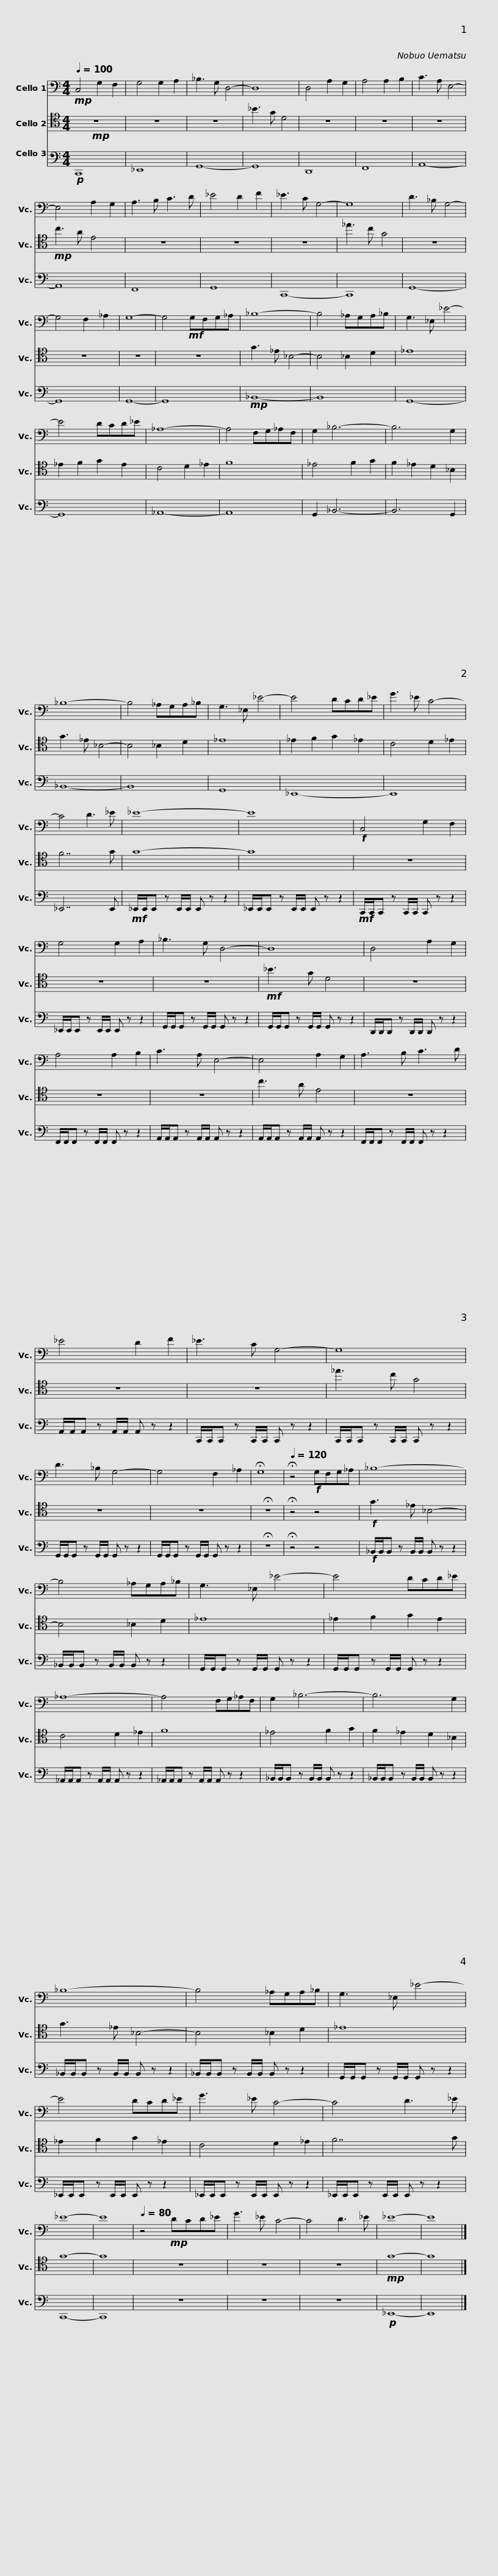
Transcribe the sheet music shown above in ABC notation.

X:1
%%score 1 2 3
L:1/8
Q:1/4=100
M:4/4
I:linebreak $
K:C
V:1 bass
V:2 tenor
V:3 bass
V:1
!mp! C,4 G,2 F,2 | G,4 G,2 A,2 | _B,3 G, D,4- | D,8 | D,4 A,2 G,2 | %5
 A,4 A,2 B,2 | C3 A, E,4- | E,4 A,2 G,2 | A,3 B, C3 D |$ _E4 D2 F2 | %10
 _E3 C G,4- | G,8 | D3 _B, G,4- | G,4 F,2 _A,2 | G,8- | %15
 G,4!mf! G,F,G,_A, | _B,8- | B,4 _A,G,A,_B, |$ G,3 _E, _E4- | E4 DCD_E | %20
 _A,8- | A,4 F,G,_A,F, | G,2 _B,6- | B,6 G,2 | _B,8- |$ %25
 B,4 _A,G,A,_B, | G,3 _E, _E4- | E4 DCD_E | G3 _E C4- | C4 D3 _E |$ %30
 _E8- | E8 |!f! C,4 G,2 F,2 | G,4 G,2 A,2 |$ _B,3 G, D,4- | %35
 D,8 | D,4 A,2 G,2 | A,4 A,2 B,2 |$ C3 A, E,4- | E,4 A,2 G,2 | %40
 A,3 B, C3 D | _E4 D2 F2 |$ _E3 C G,4- | G,8 | D3 _B, G,4- | %45
 G,4 F,2 _A,2 | !fermata!G,8 |$[Q:1/4=120] !fermata!z4!f! G,F,G,_A, | _B,8- | B,4 _A,G,A,_B, | %50
 G,3 _E, _E4- |$ E4 DCD_E | _A,8- | A,4 F,G,_A,F, | G,2 _B,6- |$ %55
 B,6 G,2 | _B,8- | B,4 _A,G,A,_B, | G,3 _E, _E4- |$ E4 DCD_E | %60
 G3 _E C4- | C4 D3 _E | _E8- | E8 |$[Q:1/4=80] z4!mp! DCD_E | %65
 G3 _E C4- | C4 D3 _E | _E8- | E8 |] %69
V:2
!mp! z8 | z8 | z8 | _B3 G D4 | z8 | %5
 z8 | z8 |!mp! c3 A E4 | z8 |$ z8 | %10
 z8 | _e3 c G4 | z8 | z8 | z8 | %15
 z8 | G3 _E _B,4- | B,4 _B,2 D2 |$ _E8 | _E2 F2 G2 E2 | %20
 C4 D2 _E2 | F8 | _E4 F2 G2 | F2 _E2 D2 _B,2 | G3 _E _B,4- |$ %25
 B,4 _B,2 D2 | _E8 | _E2 F2 G2 _E2 | C4 D2 _E2 | F7 G |$ %30
 G8- | G8 | z8 | z8 |$ z8 | %35
!mf! _B3 G D4 | z8 | z8 |$ z8 | c3 A E4 | %40
 z8 | z8 |$ z8 | _e3 c G4 | z8 | %45
 z8 | !fermata!z8 |$ !fermata!z4 z4 |!f! G3 _E _B,4- | B,4 _B,2 D2 | %50
 _E8 |$ _E2 F2 G2 E2 | C4 D2 _E2 | F8 | _E4 F2 G2 |$ %55
 F2 _E2 D2 _B,2 | G3 _E _B,4- | B,4 _B,2 D2 | _E8 |$ _E2 F2 G2 _E2 | %60
 C4 D2 _E2 | F7 G | G8- | G8 |$ z8 | %65
 z8 | z8 |!mp! G8- | G8 |] %69
V:3
!p! C,,8 | _E,,8 | G,,8- | G,,8 | D,,8 | %5
 F,,8 | A,,8- | A,,8 | F,,8 |$ G,,8 | %10
 C,,8- | C,,8 | G,,8- | G,,8 | G,,8- | %15
 G,,8 |!mp! _B,,8- | B,,8 |$ G,,8- | G,,8 | %20
 _A,,8- | A,,8 | G,,2 _B,,6- | B,,6 G,,2 | _B,,8- |$ %25
 B,,8 | G,,8 | _E,,8- | E,,8 | _E,,7 E,, |$ %30
!mf! _E,,/E,,/E,, z E,,/E,,/ E,, z z2 | _E,,/E,,/E,, z E,,/E,,/ E,, z z2 |!mf! C,,/C,,/C,, z C,,/C,,/ C,, z z2 | _E,,/E,,/E,, z E,,/E,,/ E,, z z2 |$ G,,/G,,/G,, z G,,/G,,/ G,, z z2 | %35
 G,,/G,,/G,, z G,,/G,,/ G,, z z2 | D,,/D,,/D,, z D,,/D,,/ D,, z z2 | F,,/F,,/F,, z F,,/F,,/ F,, z z2 |$ A,,/A,,/A,, z A,,/A,,/ A,, z z2 | A,,/A,,/A,, z A,,/A,,/ A,, z z2 | %40
 F,,/F,,/F,, z F,,/F,,/ F,, z z2 | A,,/A,,/A,, z A,,/A,,/ A,, z z2 |$ C,,/C,,/C,, z C,,/C,,/ C,, z z2 | C,,/C,,/C,, z C,,/C,,/ C,, z z2 | G,,/G,,/G,, z G,,/G,,/ G,, z z2 | %45
 G,,/G,,/G,, z G,,/G,,/ G,, z z2 | !fermata!z8 |$ !fermata!z4 z4 |!f! _B,,/B,,/B,, z B,,/B,,/ B,, z z2 | _B,,/B,,/B,, z B,,/B,,/ B,, z z2 | %50
 G,,/G,,/G,, z G,,/G,,/ G,, z z2 |$ G,,/G,,/G,, z G,,/G,,/ G,, z z2 | _A,,/A,,/A,, z A,,/A,,/ A,, z z2 | _A,,/A,,/A,, z A,,/A,,/ A,, z z2 | _B,,/B,,/B,, z B,,/B,,/ B,, z z2 |$ %55
 _B,,/B,,/B,, z B,,/B,,/ B,, z z2 | _B,,/B,,/B,, z B,,/B,,/ B,, z z2 | _B,,/B,,/B,, z B,,/B,,/ B,, z z2 | G,,/G,,/G,, z G,,/G,,/ G,, z z2 |$ _E,,/E,,/E,, z E,,/E,,/ E,, z z2 | %60
 _E,,/E,,/E,, z E,,/E,,/ E,, z z2 | _E,,/E,,/E,, z E,,/E,,/ E,, z z2 | C,,8- | C,,8 |$ z8 | %65
 z8 | z8 |!p! _E,,8- | E,,8 |] %69
